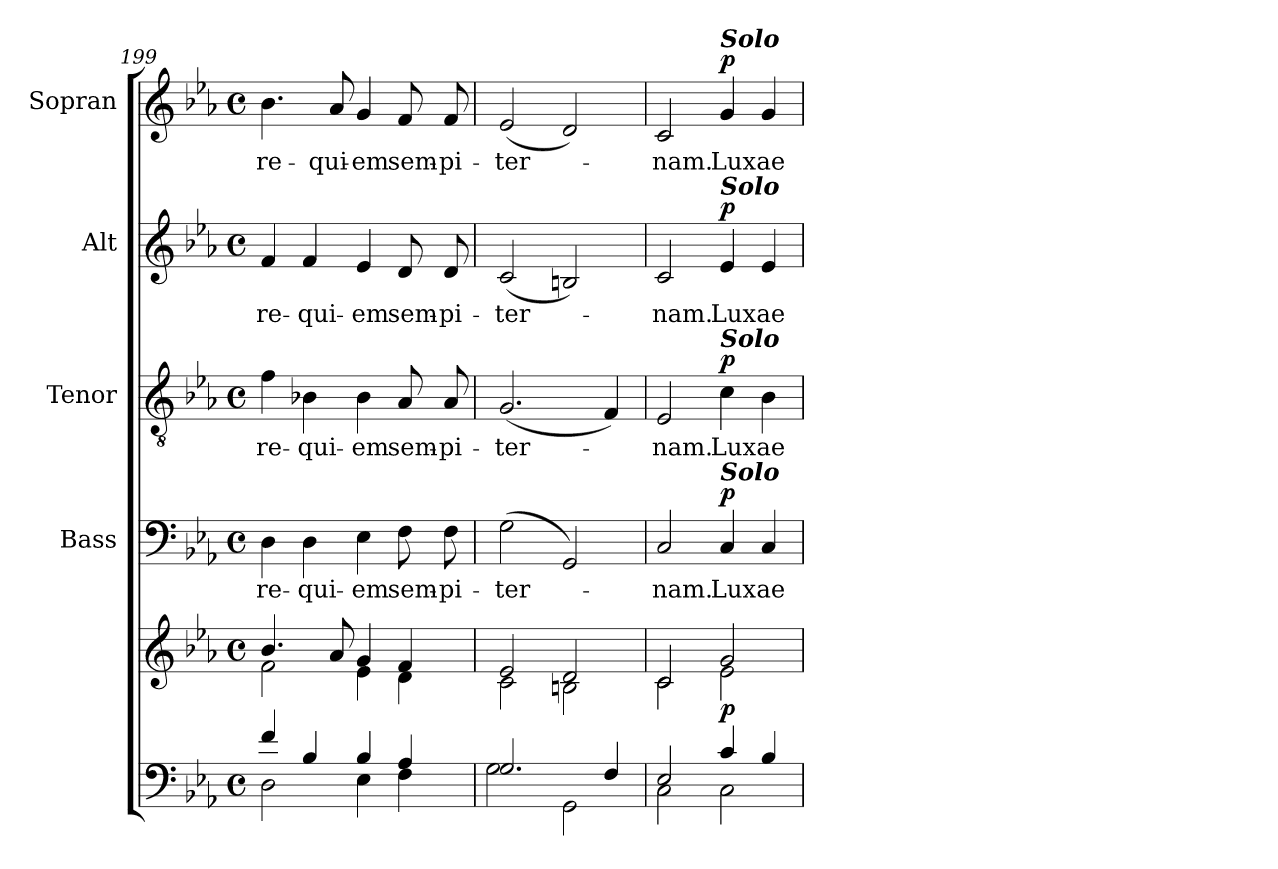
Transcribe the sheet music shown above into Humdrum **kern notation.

**kern	**kern	**dynam	**kern	**text	**dynam	**kern	**text	**dynam	**kern	**text	**dynam	**kern	**text	**dynam
*part5	*part5	*part5	*part4	*part4	*part4	*part3	*part3	*part3	*part2	*part2	*part2	*part1	*part1	*part1
*staff6	*staff5	*staff5/6	*staff4	*staff4	*staff4	*staff3	*staff3	*staff3	*staff2	*staff2	*staff2	*staff1	*staff1	*staff1
*	*	*	*I"Bass	*	*	*I"Tenor	*	*	*I"Alt	*	*	*I"Sopran	*	*
*	*	*	*I'B.	*	*	*I'T.	*	*	*I'A.	*	*	*I'S.	*	*
!!LO:LB:g=z
*clefF4	*clefG2	*	*clefF4	*	*	*clefGv2	*	*	*clefG2	*	*	*clefG2	*	*
*k[b-e-a-]	*k[b-e-a-]	*	*k[b-e-a-]	*	*	*k[b-e-a-]	*	*	*k[b-e-a-]	*	*	*k[b-e-a-]	*	*
*E-:	*E-:	*	*E-:	*	*	*E-:	*	*	*E-:	*	*	*E-:	*	*
*M4/4	*M4/4	*	*M4/4	*	*	*M4/4	*	*	*M4/4	*	*	*M4/4	*	*
*met(c)	*met(c)	*	*met(c)	*	*	*met(c)	*	*	*met(c)	*	*	*met(c)	*	*
=199	=199	=199	=199	=199	=199	=199	=199	=199	=199	=199	=199	=199	=199	=199
*^	*^	*	*	*	*	*	*	*	*	*	*	*	*	*
!	!	!	!	!	!	!LO:LY:b	!	!	!LO:LY:b	!	!	!LO:LY:b	!	!	!LO:LY:b	!
4f/	2D\	4.b-/	2f\	.	4D\	re-	.	4f\	re-	.	4f/	re-	.	4.b-\	re-	.
!	!	!	!	!	!	!LO:LY:b	!	!	!LO:LY:b	!	!	!LO:LY:b	!	!	!	!
4B-/	.	.	.	.	4D\	-qui-	.	4B-X\	-qui-	.	4f/	-qui-	.	.	.	.
!	!	!	!	!	!	!	!	!	!	!	!	!	!	!	!LO:LY:b	!
.	.	8a-/	.	.	.	.	.	.	.	.	.	.	.	8a-/	-qui-	.
!	!	!	!	!	!	!LO:LY:b	!	!	!LO:LY:b	!	!	!LO:LY:b	!	!	!LO:LY:b	!
4B-/	4E-\	4g/	4e-\	.	4E-\	-em	.	4B-\	-em	.	4e-/	-em	.	4g/	-em	.
!	!	!	!	!	!	!LO:LY:b	!	!	!LO:LY:b	!	!	!LO:LY:b	!	!	!LO:LY:b	!
4A-/	4F\	4f/	4d\	.	8F\	sem-	.	8A-/	sem-	.	8d/	sem-	.	8f/	sem-	.
!	!	!	!	!	!	!LO:LY:b	!	!	!LO:LY:b	!	!	!LO:LY:b	!	!	!LO:LY:b	!
.	.	.	.	.	8F\	-pi-	.	8A-/	-pi-	.	8d/	-pi-	.	8f/	-pi-	.
=200	=200	=200	=200	=200	=200	=200	=200	=200	=200	=200	=200	=200	=200	=200	=200	=200
!	!	!	!	!	!	!LO:LY:b	!	!	!LO:LY:b	!	!	!LO:LY:b	!	!	!LO:LY:b	!
2.G/	2G\	2e-/	2c\	.	(>2G\	-ter-	.	(<2.G/	-ter-	.	(<2c/	-ter-	.	(<2e-/	-ter-	.
.	2GG\	2d/	2Bn\	.	2GG/)	.	.	.	.	.	2Bn/)	.	.	2d/)	.	.
4F/	.	.	.	.	.	.	.	4F/)	.	.	.	.	.	.	.	.
=201	=201	=201	=201	=201	=201	=201	=201	=201	=201	=201	=201	=201	=201	=201	=201	=201
!	!	!	!	!	!	!LO:LY:b	!	!	!LO:LY:b	!	!	!LO:LY:b	!	!	!LO:LY:b	!
2E-/	2C\	2c/	2c\	.	2C/	-nam.	.	2E-/	-nam.	.	2c/	-nam.	.	2c/	-nam.	.
!	!	!	!	!	!	!	!	!	!	!	!	!	!	!LO:TX:a:Bi:t=Solo	!	!
!	!	!	!	!	!	!	!	!	!	!	!LO:TX:a:Bi:t=Solo	!	!	!	!	!
!	!	!	!	!	!	!	!	!LO:TX:a:Bi:t=Solo	!	!	!	!	!	!	!	!
!	!	!	!	!	!LO:TX:a:Bi:t=Solo	!	!	!	!	!	!	!	!	!	!	!
!	!	!	!	!LO:DY:b	!	!LO:LY:b	!LO:DY:a	!	!LO:LY:b	!LO:DY:a	!	!LO:LY:b	!LO:DY:a	!	!LO:LY:b	!LO:DY:a
4c/	2C\	2g/	2e-\	p	4C/	Lux	p	4c\	Lux	p	4e-/	Lux	p	4g/	Lux	p
!	!	!	!	!	!	!LO:LY:b	!	!	!LO:LY:b	!	!	!LO:LY:b	!	!	!LO:LY:b	!
4B-/	.	.	.	.	4C/	ae-	.	4B-\	ae-	.	4e-/	ae-	.	4g/	ae-	.
*v	*v	*	*	*	*	*	*	*	*	*	*	*	*	*	*	*
*	*v	*v	*	*	*	*	*	*	*	*	*	*	*	*	*
=	=	=	=	=	=	=	=	=	=	=	=	=	=	=
*-	*-	*-	*-	*-	*-	*-	*-	*-	*-	*-	*-	*-	*-	*-
